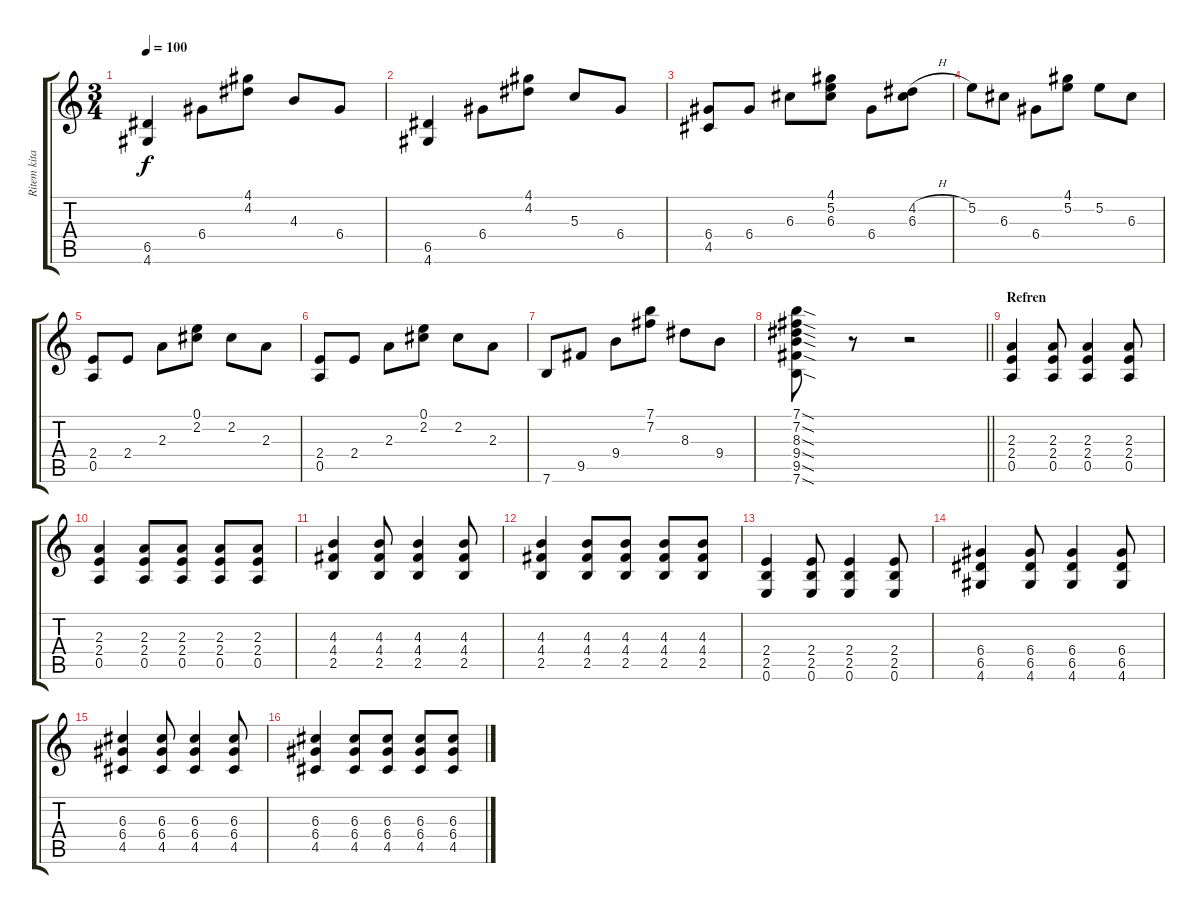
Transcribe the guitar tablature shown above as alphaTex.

\track ("Ritem kitara" "Ritem kita") {instrument electricguitarclean}
\staff {score tabs}
\tuning (E4 B3 G3 D3 A2 E2) {hide}
\ts (3 4)
\tempo 100
\clef g2
\ks c
(6.5 4.6).4{dy f} 6.4.8 (4.1 4.2).8 4.3.8 6.4.8 |
(6.5 4.6).4 6.4.8 (4.1 4.2).8 5.3.8 6.4.8 |
(6.4 4.5).8 6.4.8 6.3.8 (4.1 5.2 6.3).8 6.4.8 (4.2{h} 6.3).8 |
5.2.8 6.3.8 6.4.8 (4.1 5.2).8 5.2.8 6.3.8 |
(2.4 0.5).8 2.4.8 2.3.8 (0.1 2.2).8 2.2.8 2.3.8 |
(2.4 0.5).8 2.4.8 2.3.8 (0.1 2.2).8 2.2.8 2.3.8 |
7.6.8 9.5.8 9.4.8 (7.1 7.2).8 8.3.8 9.4.8 |
\barLineRight lightlight
(7.1{sod} 7.2{sod} 8.3{sod} 9.4{sod} 9.5{sod} 7.6{sod}).8 r.8 r.2 |
\section ("" "Refren")
(2.3 2.4 0.5).4{instrument distortionguitar} (2.3 2.4 0.5).8 (2.3 2.4 0.5).4 (2.3 2.4 0.5).8 |
(2.3 2.4 0.5).4 (2.3 2.4 0.5).8 (2.3 2.4 0.5).8 (2.3 2.4 0.5).8 (2.3 2.4 0.5).8 |
(4.3 4.4 2.5).4 (4.3 4.4 2.5).8 (4.3 4.4 2.5).4 (4.3 4.4 2.5).8 |
(4.3 4.4 2.5).4 (4.3 4.4 2.5).8 (4.3 4.4 2.5).8 (4.3 4.4 2.5).8 (4.3 4.4 2.5).8 |
(2.4 2.5 0.6).4 (2.4 2.5 0.6).8 (2.4 2.5 0.6).4 (2.4 2.5 0.6).8 |
(6.4 6.5 4.6).4 (6.4 6.5 4.6).8 (6.4 6.5 4.6).4 (6.4 6.5 4.6).8 |
(6.3 6.4 4.5).4 (6.3 6.4 4.5).8 (6.3 6.4 4.5).4 (6.3 6.4 4.5).8 |
(6.3 6.4 4.5).4 (6.3 6.4 4.5).8 (6.3 6.4 4.5).8 (6.3 6.4 4.5).8 (6.3 6.4 4.5).8
